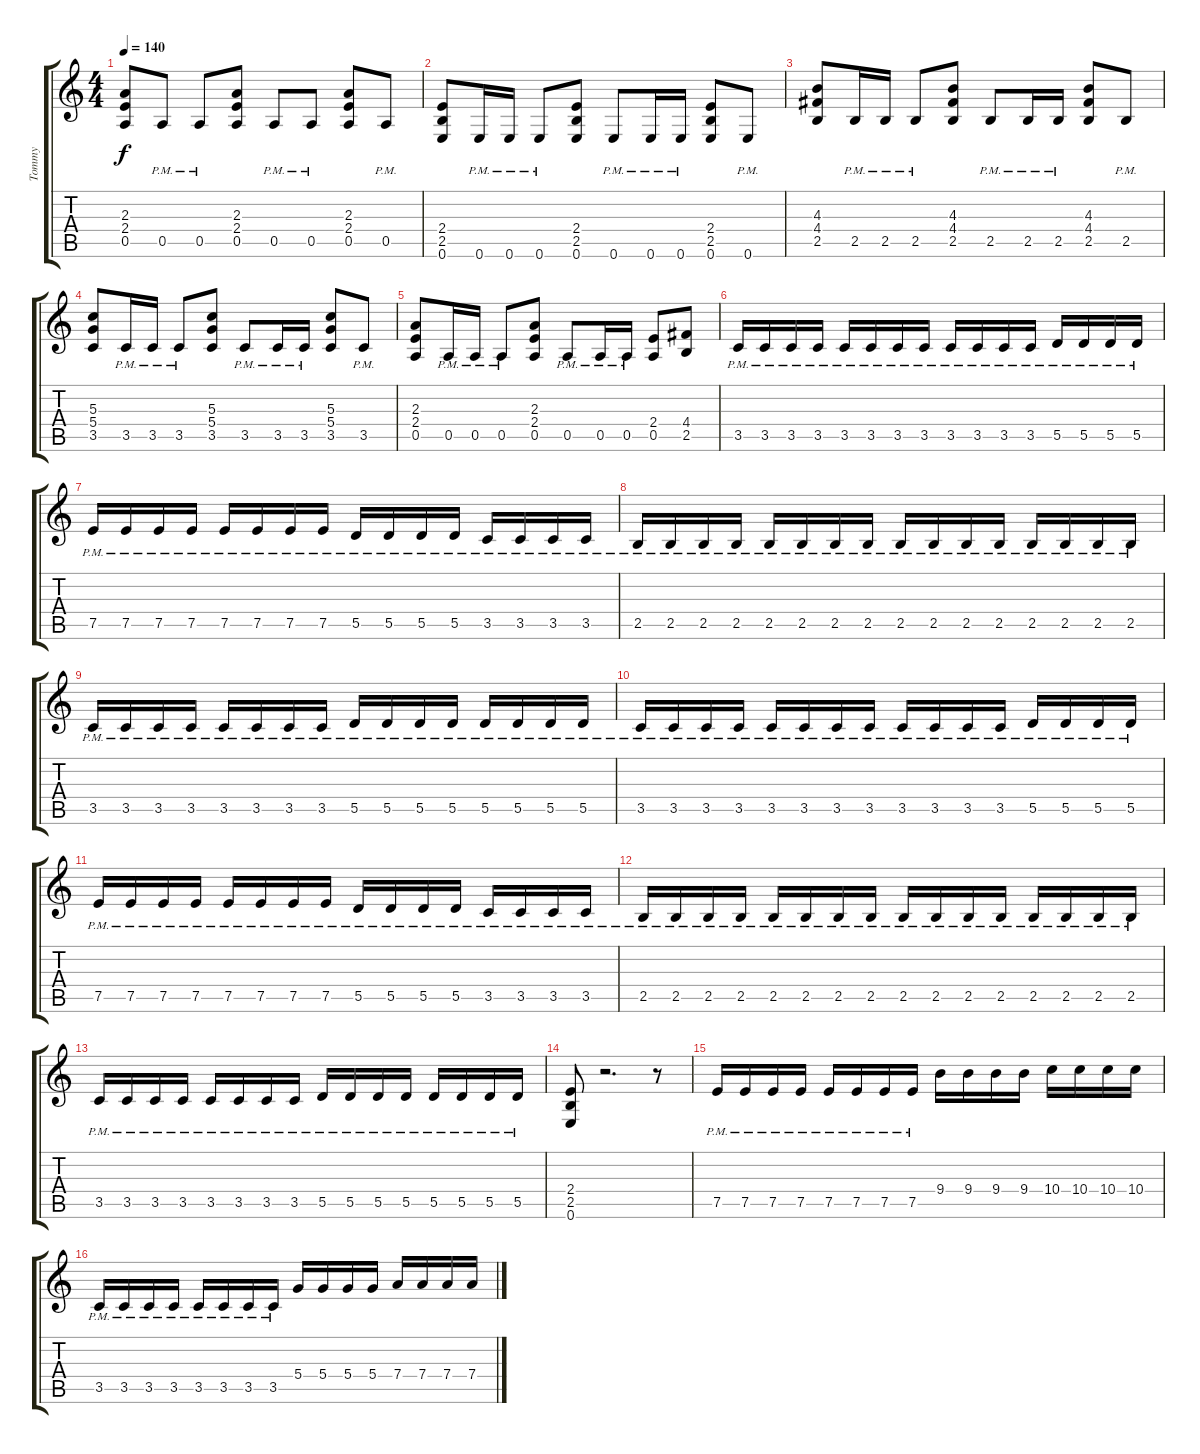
\track ("Tommy" "Tommy") {instrument distortionguitar}
\staff {score tabs}
\tuning (E4 B3 G3 D3 A2 E2) {hide}
\ts (4 4)
\tempo 140
\clef g2
\ks c
(2.3 2.4 0.5).8{dy f} 0.5{pm}.8 0.5{pm}.8 (2.3 2.4 0.5).8 0.5{pm}.8 0.5{pm}.8 (2.3 2.4 0.5).8 0.5{pm}.8 |
(2.4 2.5 0.6).8 0.6{pm}.16 0.6{pm}.16 0.6{pm}.8 (2.4 2.5 0.6).8 0.6{pm}.8 0.6{pm}.16 0.6{pm}.16 (2.4 2.5 0.6).8 0.6{pm}.8 |
(4.3 4.4 2.5).8 2.5{pm}.16 2.5{pm}.16 2.5{pm}.8 (4.3 4.4 2.5).8 2.5{pm}.8 2.5{pm}.16 2.5{pm}.16 (4.3 4.4 2.5).8 2.5{pm}.8 |
(5.3 5.4 3.5).8 3.5{pm}.16 3.5{pm}.16 3.5{pm}.8 (5.3 5.4 3.5).8 3.5{pm}.8 3.5{pm}.16 3.5{pm}.16 (5.3 5.4 3.5).8 3.5{pm}.8 |
(2.3 2.4 0.5).8 0.5{pm}.16 0.5{pm}.16 0.5{pm}.8 (2.3 2.4 0.5).8 0.5{pm}.8 0.5{pm}.16 0.5{pm}.16 (2.4 0.5).8 (4.4 2.5).8 |
3.5{pm}.16 3.5{pm}.16 3.5{pm}.16 3.5{pm}.16 3.5{pm}.16 3.5{pm}.16 3.5{pm}.16 3.5{pm}.16 3.5{pm}.16 3.5{pm}.16 3.5{pm}.16 3.5{pm}.16 5.5{pm}.16 5.5{pm}.16 5.5{pm}.16 5.5{pm}.16 |
7.5{pm}.16 7.5{pm}.16 7.5{pm}.16 7.5{pm}.16 7.5{pm}.16 7.5{pm}.16 7.5{pm}.16 7.5{pm}.16 5.5{pm}.16 5.5{pm}.16 5.5{pm}.16 5.5{pm}.16 3.5{pm}.16 3.5{pm}.16 3.5{pm}.16 3.5{pm}.16 |
2.5{pm}.16 2.5{pm}.16 2.5{pm}.16 2.5{pm}.16 2.5{pm}.16 2.5{pm}.16 2.5{pm}.16 2.5{pm}.16 2.5{pm}.16 2.5{pm}.16 2.5{pm}.16 2.5{pm}.16 2.5{pm}.16 2.5{pm}.16 2.5{pm}.16 2.5{pm}.16 |
3.5{pm}.16 3.5{pm}.16 3.5{pm}.16 3.5{pm}.16 3.5{pm}.16 3.5{pm}.16 3.5{pm}.16 3.5{pm}.16 5.5{pm}.16 5.5{pm}.16 5.5{pm}.16 5.5{pm}.16 5.5{pm}.16 5.5{pm}.16 5.5{pm}.16 5.5{pm}.16 |
3.5{pm}.16 3.5{pm}.16 3.5{pm}.16 3.5{pm}.16 3.5{pm}.16 3.5{pm}.16 3.5{pm}.16 3.5{pm}.16 3.5{pm}.16 3.5{pm}.16 3.5{pm}.16 3.5{pm}.16 5.5{pm}.16 5.5{pm}.16 5.5{pm}.16 5.5{pm}.16 |
7.5{pm}.16 7.5{pm}.16 7.5{pm}.16 7.5{pm}.16 7.5{pm}.16 7.5{pm}.16 7.5{pm}.16 7.5{pm}.16 5.5{pm}.16 5.5{pm}.16 5.5{pm}.16 5.5{pm}.16 3.5{pm}.16 3.5{pm}.16 3.5{pm}.16 3.5{pm}.16 |
2.5{pm}.16 2.5{pm}.16 2.5{pm}.16 2.5{pm}.16 2.5{pm}.16 2.5{pm}.16 2.5{pm}.16 2.5{pm}.16 2.5{pm}.16 2.5{pm}.16 2.5{pm}.16 2.5{pm}.16 2.5{pm}.16 2.5{pm}.16 2.5{pm}.16 2.5{pm}.16 |
3.5{pm}.16 3.5{pm}.16 3.5{pm}.16 3.5{pm}.16 3.5{pm}.16 3.5{pm}.16 3.5{pm}.16 3.5{pm}.16 5.5{pm}.16 5.5{pm}.16 5.5{pm}.16 5.5{pm}.16 5.5{pm}.16 5.5{pm}.16 5.5{pm}.16 5.5{pm}.16 |
(2.4 2.5 0.6).8 r.2{d} r.8 |
7.5{pm}.16 7.5{pm}.16 7.5{pm}.16 7.5{pm}.16 7.5{pm}.16 7.5{pm}.16 7.5{pm}.16 7.5{pm}.16 9.4.16 9.4.16 9.4.16 9.4.16 10.4.16 10.4.16 10.4.16 10.4.16 |
3.5{pm}.16 3.5{pm}.16 3.5{pm}.16 3.5{pm}.16 3.5{pm}.16 3.5{pm}.16 3.5{pm}.16 3.5{pm}.16 5.4.16 5.4.16 5.4.16 5.4.16 7.4.16 7.4.16 7.4.16 7.4.16
